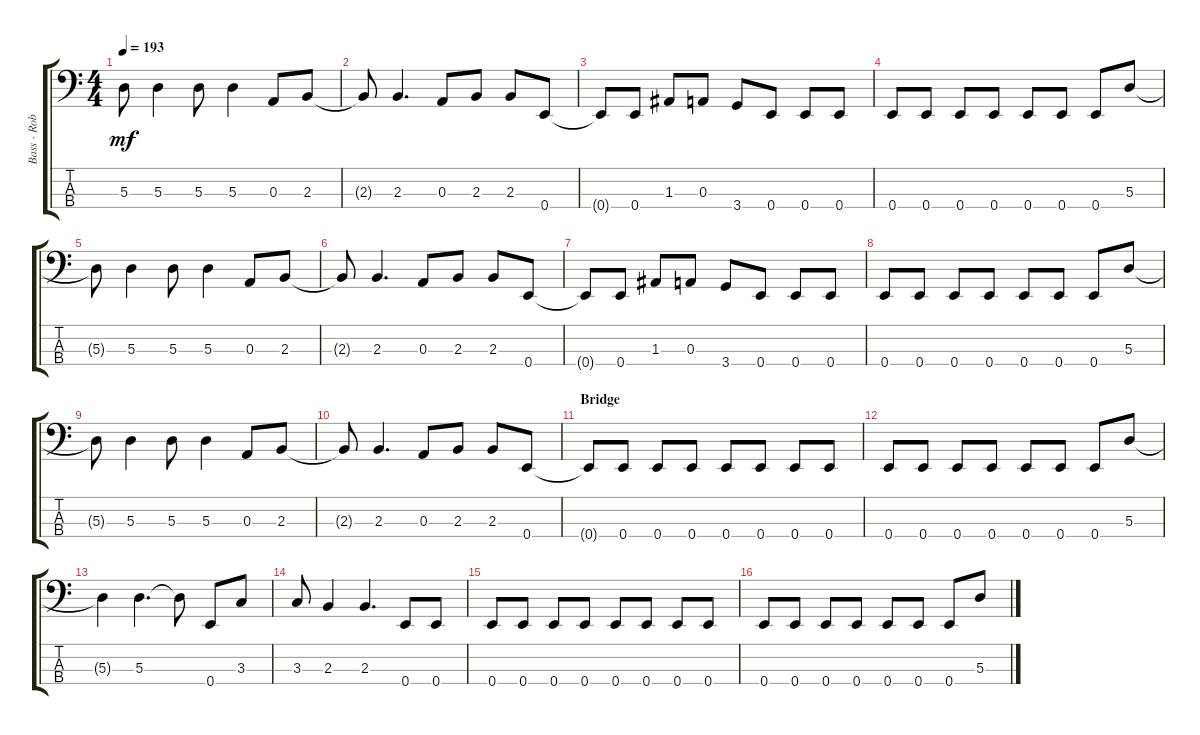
\track ("Bass - Rob" "Bass - Rob") {instrument electricbassfinger}
\staff {score tabs}
\tuning (G2 D2 A1 E1) {hide}
\ts (4 4)
\tempo 193
\clef f4
\ks c
5.3{t}.8{dy mf} 5.3.4 5.3.8 5.3.4 0.3.8 2.3.8 |
2.3{t}.8 2.3.4{d} 0.3.8 2.3.8 2.3.8 0.4.8 |
0.4{t}.8 0.4.8 1.3.8 0.3.8 3.4.8 0.4.8 0.4.8 0.4.8 |
0.4.8 0.4.8 0.4.8 0.4.8 0.4.8 0.4.8 0.4.8 5.3.8 |
5.3{t}.8 5.3.4 5.3.8 5.3.4 0.3.8 2.3.8 |
2.3{t}.8 2.3.4{d} 0.3.8 2.3.8 2.3.8 0.4.8 |
0.4{t}.8 0.4.8 1.3.8 0.3.8 3.4.8 0.4.8 0.4.8 0.4.8 |
0.4.8 0.4.8 0.4.8 0.4.8 0.4.8 0.4.8 0.4.8 5.3.8 |
5.3{t}.8 5.3.4 5.3.8 5.3.4 0.3.8 2.3.8 |
2.3{t}.8 2.3.4{d} 0.3.8 2.3.8 2.3.8 0.4.8 |
\section ("" "Bridge")
0.4{t}.8 0.4.8 0.4.8 0.4.8 0.4.8 0.4.8 0.4.8 0.4.8 |
0.4.8 0.4.8 0.4.8 0.4.8 0.4.8 0.4.8 0.4.8 5.3.8 |
5.3{t}.4 5.3.4{d} 5.3{t}.8 0.4.8 3.3.8 |
3.3.8 2.3.4 2.3.4{d} 0.4.8 0.4.8 |
0.4.8 0.4.8 0.4.8 0.4.8 0.4.8 0.4.8 0.4.8 0.4.8 |
0.4.8 0.4.8 0.4.8 0.4.8 0.4.8 0.4.8 0.4.8 5.3.8
